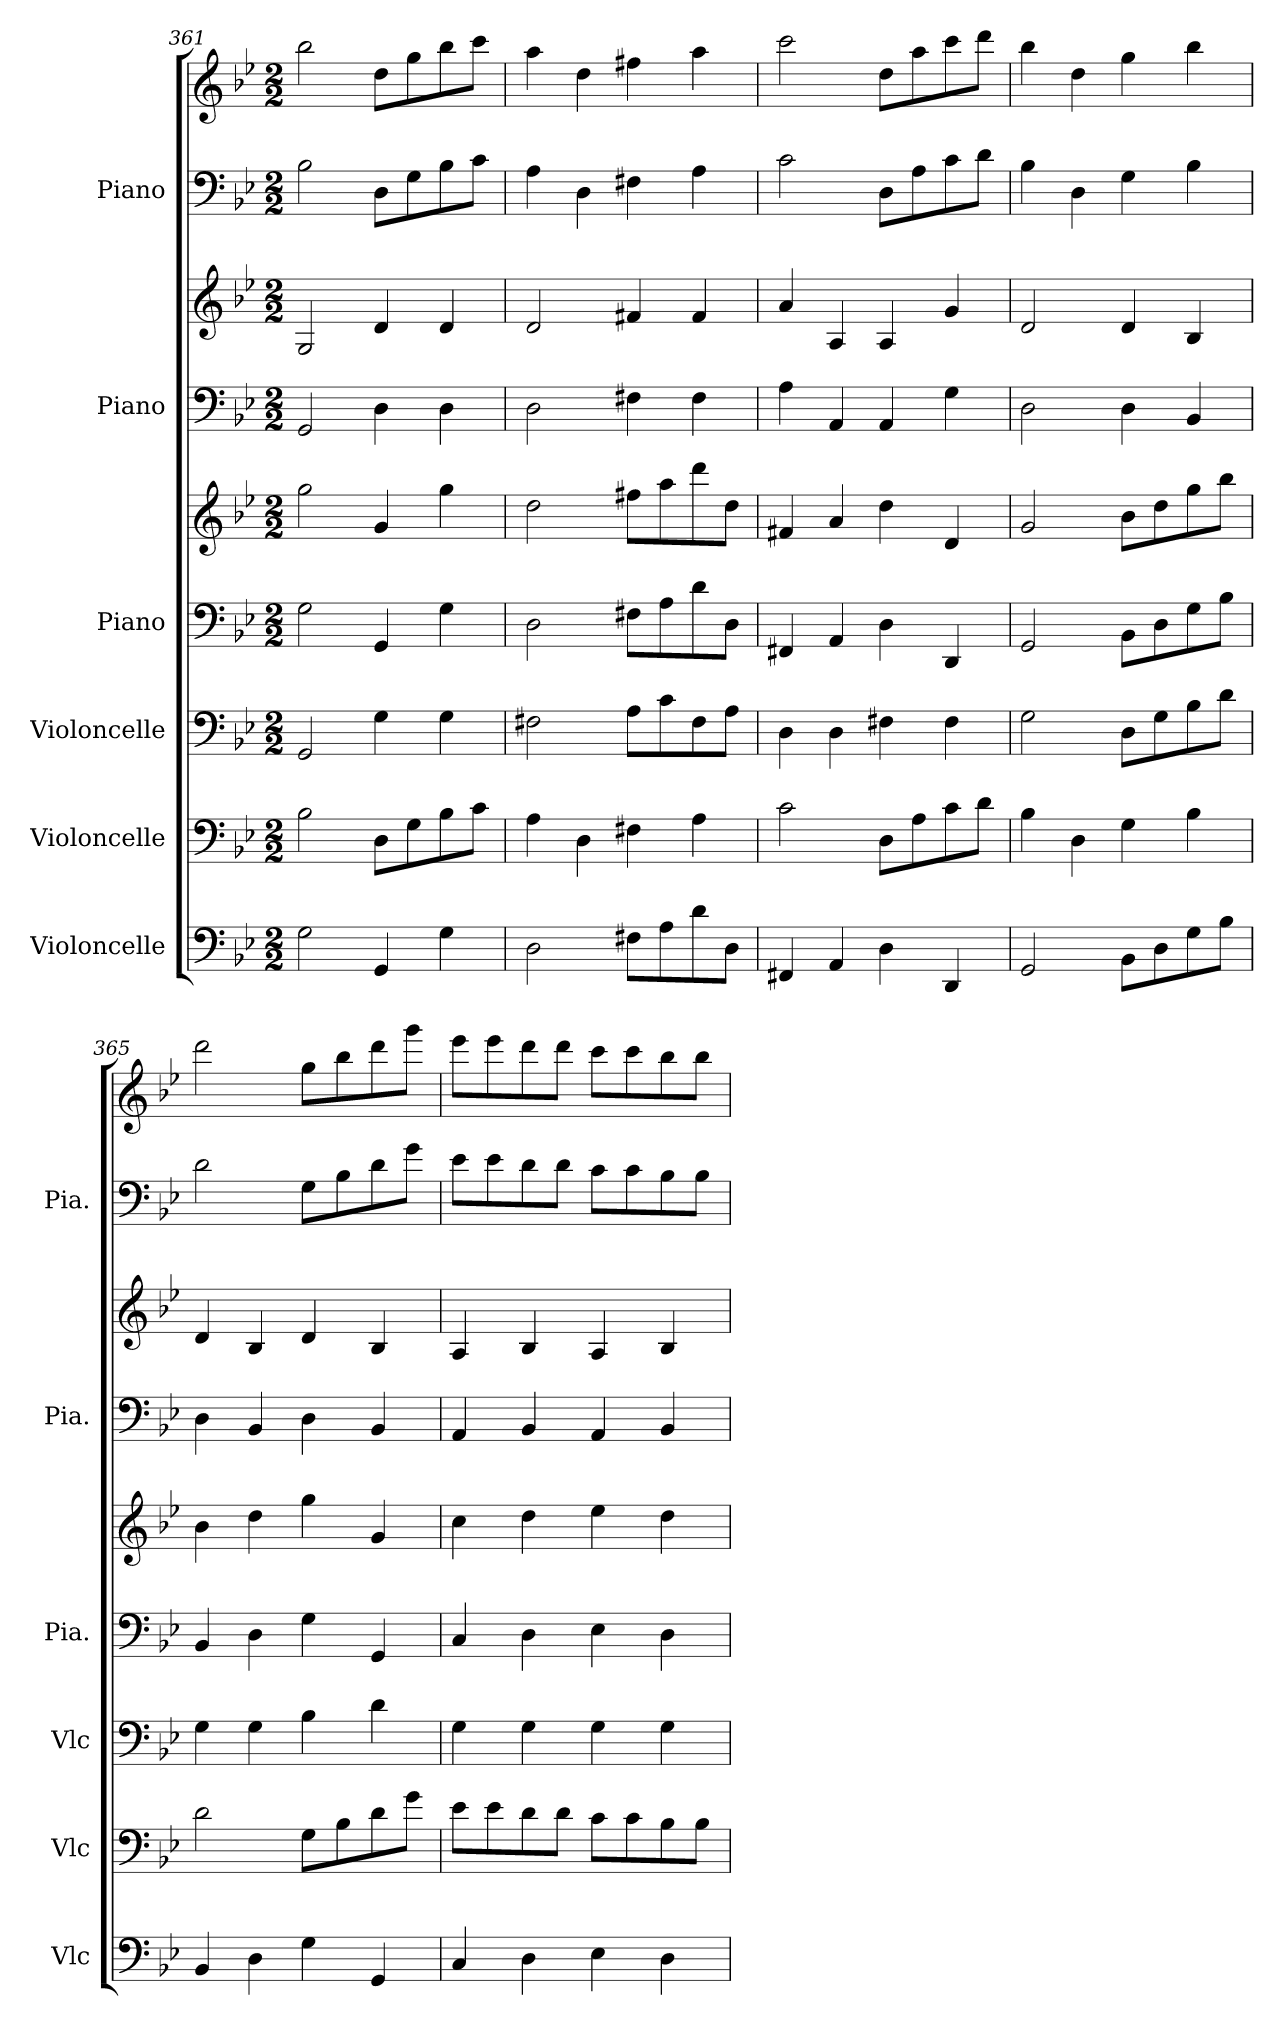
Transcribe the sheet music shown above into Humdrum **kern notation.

**kern	**kern	**kern	**kern	**kern	**kern	**kern	**kern	**kern
*part6	*part5	*part4	*part3	*part3	*part2	*part2	*part1	*part1
*staff9	*staff8	*staff7	*staff6	*staff5	*staff4	*staff3	*staff2	*staff1
*I"Violoncelle	*I"Violoncelle	*I"Violoncelle	*I"Piano	*	*I"Piano	*	*I"Piano	*
*I'Vlc	*I'Vlc	*I'Vlc	*I'Pia.	*	*I'Pia.	*	*I'Pia.	*
*clefF4	*clefF4	*clefF4	*clefF4	*clefG2	*clefF4	*clefG2	*clefF4	*clefG2
*k[b-e-]	*k[b-e-]	*k[b-e-]	*k[b-e-]	*k[b-e-]	*k[b-e-]	*k[b-e-]	*k[b-e-]	*k[b-e-]
*M2/2	*M2/2	*M2/2	*M2/2	*M2/2	*M2/2	*M2/2	*M2/2	*M2/2
=361	=361	=361	=361	=361	=361	=361	=361	=361
2G\	2B-\	2GG/	2G\	2gg\	2GG/	2G/	2B-\	2bb-\
4GG/	8D\L	4G\	4GG/	4g/	4D\	4d/	8D\L	8dd\L
.	8G\	.	.	.	.	.	8G\	8gg\
4G\	8B-\	4G\	4G\	4gg\	4D\	4d/	8B-\	8bb-\
.	8c\J	.	.	.	.	.	8c\J	8ccc\J
=362	=362	=362	=362	=362	=362	=362	=362	=362
2D\	4A\	2F#X\	2D\	2dd\	2D\	2d/	4A\	4aa\
.	4D\	.	.	.	.	.	4D\	4dd\
8F#X\L	4F#X\	8A\L	8F#X\L	8ff#X\L	4F#X\	4f#X/	4F#X\	4ff#X\
8A\	.	8c\	8A\	8aa\	.	.	.	.
8d\	4A\	8F#\	8d\	8ddd\	4F#\	4f#/	4A\	4aa\
8D\J	.	8A\J	8D\J	8dd\J	.	.	.	.
!!LO:PB:g=z
=363	=363	=363	=363	=363	=363	=363	=363	=363
4FF#X/	2c\	4D\	4FF#X/	4f#X/	4A\	4a/	2c\	2ccc\
4AA/	.	4D\	4AA/	4a/	4AA/	4A/	.	.
4D\	8D\L	4F#X\	4D\	4dd\	4AA/	4A/	8D\L	8dd\L
.	8A\	.	.	.	.	.	8A\	8aa\
4DD/	8c\	4F#\	4DD/	4d/	4G\	4g/	8c\	8ccc\
.	8d\J	.	.	.	.	.	8d\J	8ddd\J
=364	=364	=364	=364	=364	=364	=364	=364	=364
2GG/	4B-\	2G\	2GG/	2g/	2D\	2d/	4B-\	4bb-\
.	4D\	.	.	.	.	.	4D\	4dd\
8BB-\L	4G\	8D\L	8BB-\L	8b-\L	4D\	4d/	4G\	4gg\
8D\	.	8G\	8D\	8dd\	.	.	.	.
8G\	4B-\	8B-\	8G\	8gg\	4BB-/	4B-/	4B-\	4bb-\
8B-\J	.	8d\J	8B-\J	8bb-\J	.	.	.	.
=365	=365	=365	=365	=365	=365	=365	=365	=365
4BB-/	2d\	4G\	4BB-/	4b-\	4D\	4d/	2d\	2ddd\
4D\	.	4G\	4D\	4dd\	4BB-/	4B-/	.	.
4G\	8G\L	4B-\	4G\	4gg\	4D\	4d/	8G\L	8gg\L
.	8B-\	.	.	.	.	.	8B-\	8bb-\
4GG/	8d\	4d\	4GG/	4g/	4BB-/	4B-/	8d\	8ddd\
.	8g\J	.	.	.	.	.	8g\J	8ggg\J
=366	=366	=366	=366	=366	=366	=366	=366	=366
4C/	8e-\L	4G\	4C/	4cc\	4AA/	4A/	8e-\L	8eee-\L
.	8e-\	.	.	.	.	.	8e-\	8eee-\
4D\	8d\	4G\	4D\	4dd\	4BB-/	4B-/	8d\	8ddd\
.	8d\J	.	.	.	.	.	8d\J	8ddd\J
4E-\	8c\L	4G\	4E-\	4ee-\	4AA/	4A/	8c\L	8ccc\L
.	8c\	.	.	.	.	.	8c\	8ccc\
4D\	8B-\	4G\	4D\	4dd\	4BB-/	4B-/	8B-\	8bb-\
.	8B-\J	.	.	.	.	.	8B-\J	8bb-\J
=	=	=	=	=	=	=	=	=
*-	*-	*-	*-	*-	*-	*-	*-	*-
